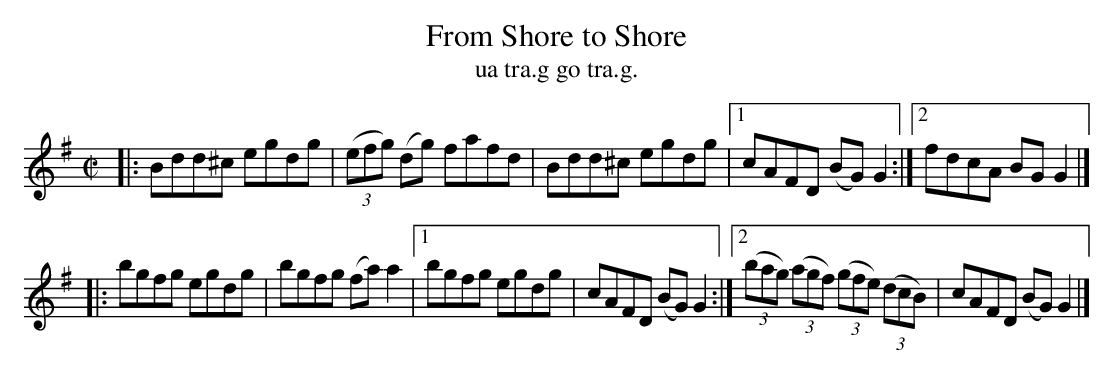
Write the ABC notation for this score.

X:1
T: From Shore to Shore
T: ua tra.g go tra.g.
M: C|
L: 1/8
K: G
|: Bdd^c egdg | ((3efg) (dg) fafd | Bdd^c egdg |1 cAFD (BG)G2 :|2 fdcA BGG2 |]
|: bgfg egdg | bgfg (fa)a2 |1 bgfg egdg | cAFD (BG)G2 :|2 ((3bag) ((3agf) ((3gfe) ((3dcB) | cAFD (BG)G2 |]
